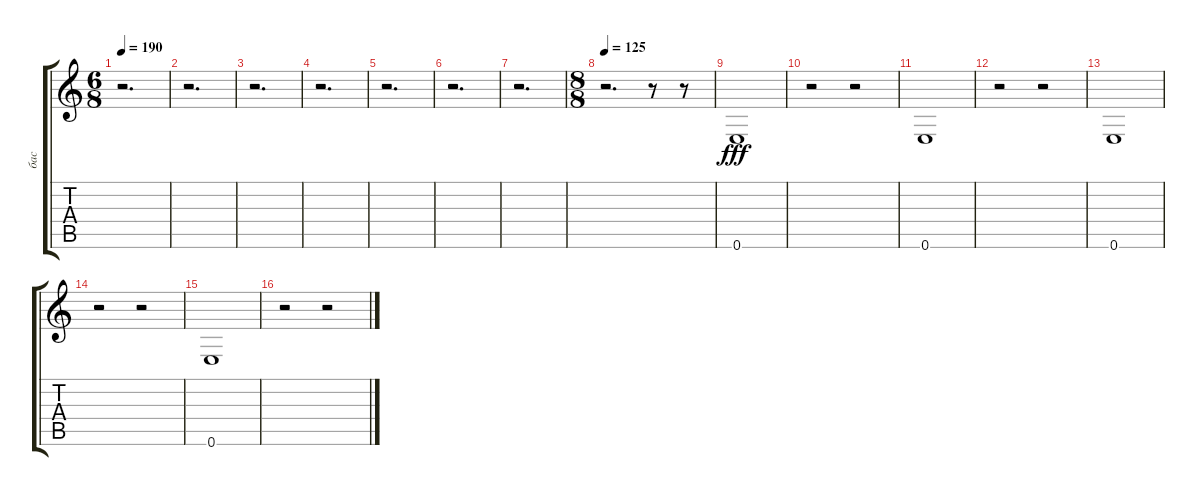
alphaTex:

\track ("бас" "бас") {instrument electricbasspick}
\staff {score tabs}
\tuning (E4 B3 G3 D3 A2 E2) {hide}
\ts (6 8)
\tempo 190
\clef g2
\ks c
r.2{d dy f} |
r.2{d} |
r.2{d} |
r.2{d} |
r.2{d} |
r.2{d} |
r.2{d} |
\ts (8 8)
\tempo 125
r.2{d} r.8 r.8 |
0.6.1{dy fff} |
r.2 r.2 |
0.6.1 |
r.2 r.2 |
0.6.1 |
r.2 r.2 |
0.6.1 |
r.2 r.2
